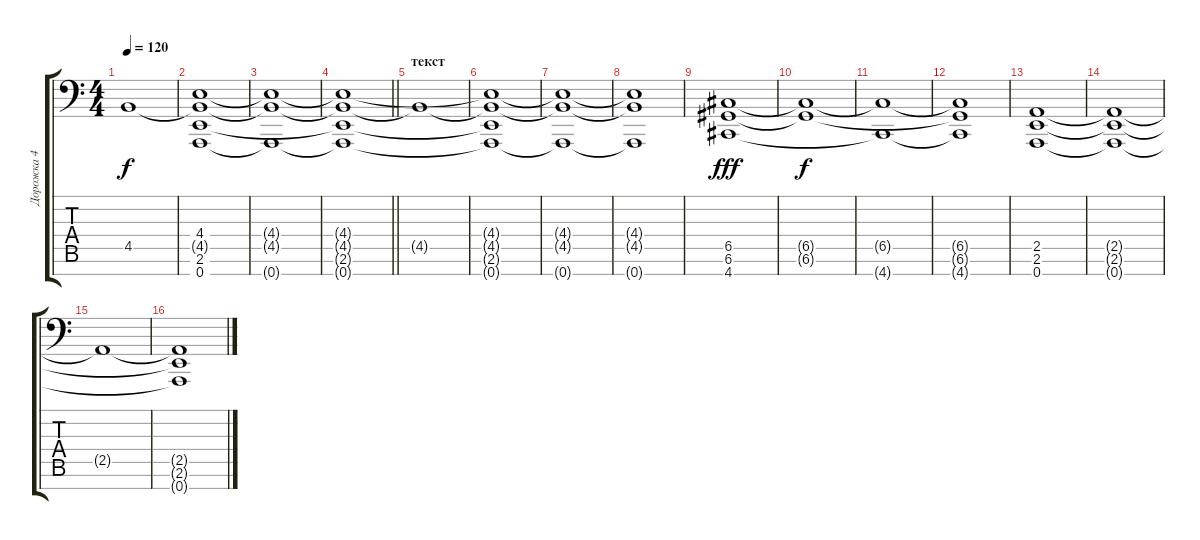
\track ("Дорожка 4" "Дорожка 4") {instrument synthstrings1}
\staff {score tabs}
\tuning (D4 A3 F3 C3 G2 D2 A1) {hide}
\ts (4 4)
\tempo 120
\clef f4
\ks c
4.5{t}.1{dy f} |
(4.4{t} 4.5{t} 2.6{t} 0.7).1 |
(4.4{t} 4.5{t} 0.7{t}).1 |
\barLineRight lightlight
(4.4{t} 4.5{t} 2.6{t} 0.7{t}).1 |
\section ("" "текст")
4.5{t}.1 |
(4.4{t} 4.5{t} 2.6{t} 0.7{t}).1 |
(4.4{t} 4.5{t} 0.7{t}).1 |
(4.4{t} 4.5{t} 0.7{t}).1 |
(6.5 6.6 4.7).1{dy fff} |
(6.5{t} 6.6{t}).1{dy f} |
(6.5{t} 4.7{t}).1 |
(6.5{t} 6.6{t} 4.7{t}).1 |
(2.5 2.6 0.7).1 |
(2.5{t} 2.6{t} 0.7{t}).1 |
2.5{t}.1 |
(2.5{t} 2.6{t} 0.7{t}).1
